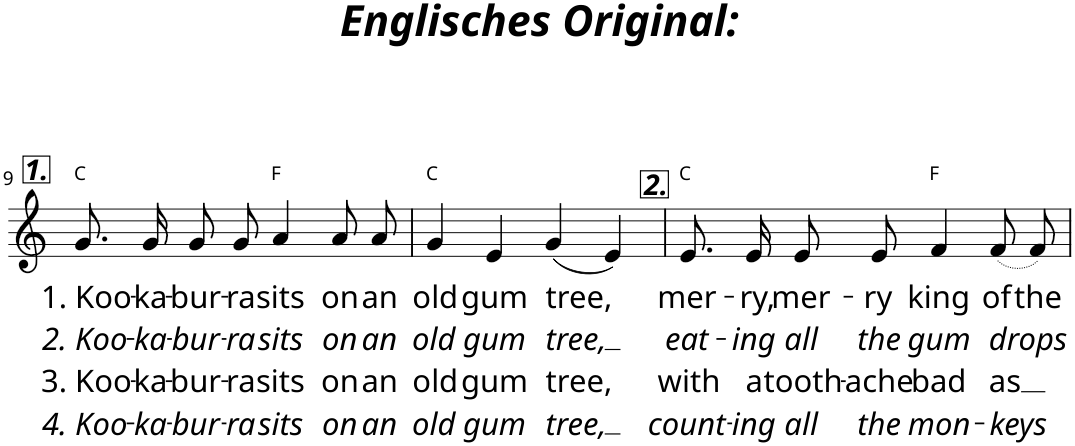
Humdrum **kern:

**kern	**text	**text	**text	**text	**harte
*part1	*part1	*part1	*part1	*part1	*part1
*staff1	*staff1	*staff1	*staff1	*staff1	*
*I"P1	*	*	*	*	*
!!LO:PB:g=z
*clefG2	*	*	*	*	*
*k[]	*	*	*	*	*
*M4/4	*	*	*	*	*
=9	=9	=9	=9	=9	=9
!LO:TX:a:Bi:t=1.	!	!	!	!	!
!	!LO:LY:b	!LO:LY:b	!LO:LY:b	!LO:LY:b	!
8.g/L	1. Koo-	2. Koo-	3. Koo-	4. Koo-	C:maj
!	!LO:LY:b	!LO:LY:b	!LO:LY:b	!LO:LY:b	!
16g/Jk	-ka-	-ka-	-ka-	-ka-	.
!	!LO:LY:b	!LO:LY:b	!LO:LY:b	!LO:LY:b	!
8g/L	-bur-	-bur-	-bur-	-bur-	.
!	!LO:LY:b	!LO:LY:b	!LO:LY:b	!LO:LY:b	!
8g/J	-ra	-ra	-ra	-ra	.
!	!LO:LY:b	!LO:LY:b	!LO:LY:b	!LO:LY:b	!
4a/	sits	sits	sits	sits	F:maj
!	!LO:LY:b	!LO:LY:b	!LO:LY:b	!LO:LY:b	!
8a/L	on	on	on	on	.
!	!LO:LY:b	!LO:LY:b	!LO:LY:b	!LO:LY:b	!
8a/J	an	an	an	an	.
=10	=10	=10	=10	=10	=10
!	!LO:LY:b	!LO:LY:b	!LO:LY:b	!LO:LY:b	!
4g/	old	old	old	old	C:maj
!	!LO:LY:b	!LO:LY:b	!LO:LY:b	!LO:LY:b	!
4e/	gum	gum	gum	gum	.
!	!LO:LY:b	!LO:LY:b	!LO:LY:b	!LO:LY:b	!
(4g/	tree,	tree,	tree,	tree,	.
4e/)	.	.	.	.	.
=11	=11	=11	=11	=11	=11
!LO:TX:a:Bi:t=2.	!	!	!	!	!
!	!LO:LY:b	!LO:LY:b	!LO:LY:b	!LO:LY:b	!
8.e/L	mer-	eat-	with	count-	C:maj
!	!LO:LY:b	!LO:LY:b	!LO:LY:b	!LO:LY:b	!
16e/Jk	-ry,	-ing	a	-ing	.
!	!LO:LY:b	!LO:LY:b	!LO:LY:b	!LO:LY:b	!
8e/L	mer-	all	tooth-	all	.
!	!LO:LY:b	!LO:LY:b	!LO:LY:b	!LO:LY:b	!
8e/J	-ry	the	-ache	the	.
!	!LO:LY:b	!LO:LY:b	!LO:LY:b	!LO:LY:b	!
4f/	king	gum	bad	mon-	F:maj
!	!LO:LY:b	!LO:LY:b	!LO:LY:b	!LO:LY:b	!
(8f/L	of	drops	as	-keys	.
!	!LO:LY:b	!	!	!	!
8f/J)	the	.	.	.	.
=	=	=	=	=	=
*-	*-	*-	*-	*-	*-
